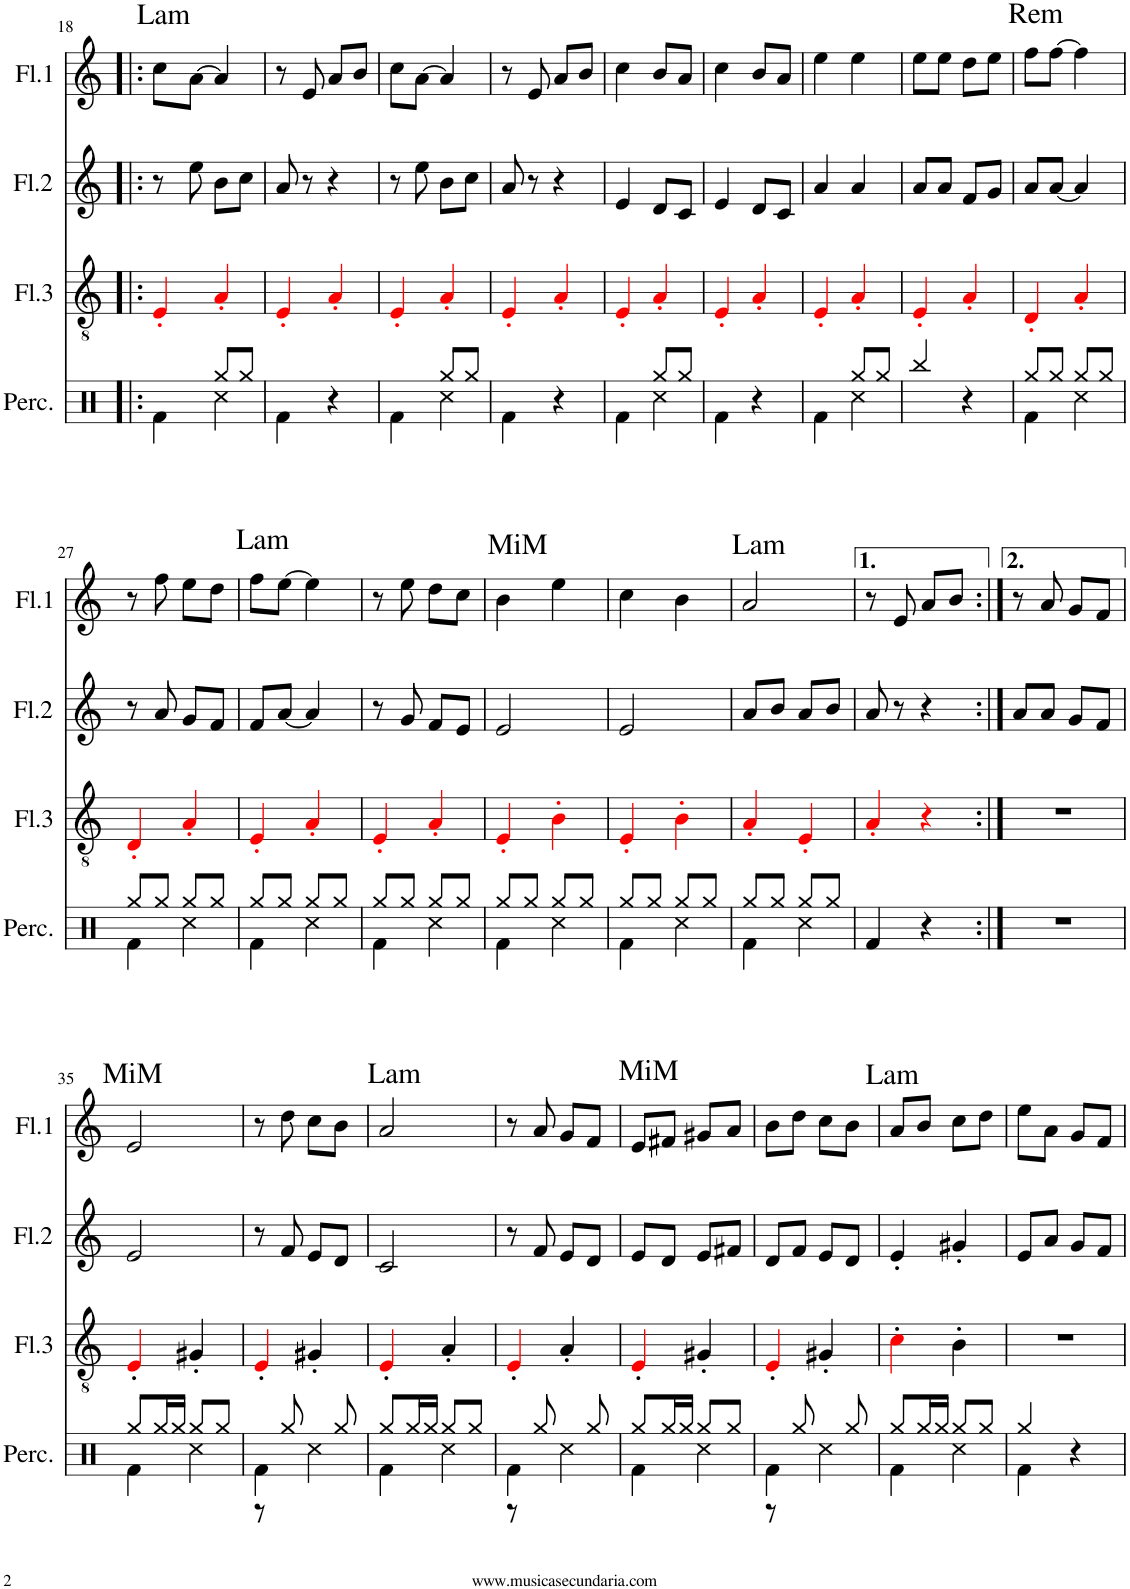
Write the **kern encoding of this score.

**kern	**kern	**kern	**kern
*part4	*part3	*part2	*part1
*staff4	*staff3	*staff2	*staff1
*I"Percusión	*I"Flauta Tenor	*I"Flauta 2	*I"Flauta 1
*I'Perc.	*I'Fl.3	*I'Fl.2	*I'Fl.1
!!LO:PB:g=z
*clefX	*clefGv2	*clefG2	*clefG2
*k[]	*k[]	*k[]	*k[]
*M2/4	*M2/4	*M2/4	*M2/4
=18!|:	=18!|:	=18!|:	=18!|:
*^	*	*	*
!	!	!	!	!LO:TX:a:t=Lam
4Rf\	4ryy	4E'i/	8r	8cc\L
.	.	.	8ee\	[8a\J
4Rcc\	8Rgg/L	4A'i/	8b\L	4a/]
.	8Rgg/J	.	8cc\J	.
*v	*v	*	*	*
=19	=19	=19	=19
4Rf\	4E'i/	8a/	8r
.	.	8r	8e/
4r	4A'i/	4r	8a/L
.	.	.	8b/J
=20	=20	=20	=20
*^	*	*	*
4Rf\	4ryy	4E'i/	8r	8cc\L
.	.	.	8ee\	[8a\J
4Rcc\	8Rgg/L	4A'i/	8b\L	4a/]
.	8Rgg/J	.	8cc\J	.
*v	*v	*	*	*
=21	=21	=21	=21
4Rf\	4E'i/	8a/	8r
.	.	8r	8e/
4r	4A'i/	4r	8a/L
.	.	.	8b/J
=22	=22	=22	=22
*^	*	*	*
4Rf\	4ryy	4E'i/	4e/	4cc\
4Rcc\	8Rgg/L	4A'i/	8d/L	8b/L
.	8Rgg/J	.	8c/J	8a/J
*v	*v	*	*	*
=23	=23	=23	=23
4Rf\	4E'i/	4e/	4cc\
4r	4A'i/	8d/L	8b/L
.	.	8c/J	8a/J
=24	=24	=24	=24
*^	*	*	*
4Rf\	4ryy	4E'i/	4a/	4ee\
4Rcc\	8Rgg/L	4A'i/	4a/	4ee\
.	8Rgg/J	.	.	.
*v	*v	*	*	*
=25	=25	=25	=25
4Rbb/	4E'i/	8a/L	8ee\L
.	.	8a/J	8ee\J
4r	4A'i/	8f/L	8dd\L
.	.	8g/J	8ee\J
=26	=26	=26	=26
*^	*	*	*
!	!	!	!	!LO:TX:a:t=Rem
4Rf\	8Rgg/L	4D'i/	8a/L	8ff\L
.	8Rgg/J	.	[8a/J	[8ff\J
4Rcc\	8Rgg/L	4A'i/	4a/]	4ff\]
.	8Rgg/J	.	.	.
!!LO:LB:g=z
=27	=27	=27	=27	=27
4Rf\	8Rgg/L	4D'i/	8r	8r
.	8Rgg/J	.	8a/	8ff\
4Rcc\	8Rgg/L	4A'i/	8g/L	8ee\L
.	8Rgg/J	.	8f/J	8dd\J
=28	=28	=28	=28	=28
!	!	!	!	!LO:TX:a:t=Lam
4Rf\	8Rgg/L	4E'i/	8f/L	8ff\L
.	8Rgg/J	.	[8a/J	[8ee\J
4Rcc\	8Rgg/L	4A'i/	4a/]	4ee\]
.	8Rgg/J	.	.	.
=29	=29	=29	=29	=29
4Rf\	8Rgg/L	4E'i/	8r	8r
.	8Rgg/J	.	8g/	8ee\
4Rcc\	8Rgg/L	4A'i/	8f/L	8dd\L
.	8Rgg/J	.	8e/J	8cc\J
=30	=30	=30	=30	=30
!	!	!	!	!LO:TX:a:t=MiM
4Rf\	8Rgg/L	4E'i/	2e/	4b\
.	8Rgg/J	.	.	.
4Rcc\	8Rgg/L	4B'i\	.	4ee\
.	8Rgg/J	.	.	.
=31	=31	=31	=31	=31
4Rf\	8Rgg/L	4E'i/	2e/	4cc\
.	8Rgg/J	.	.	.
4Rcc\	8Rgg/L	4B'i\	.	4b\
.	8Rgg/J	.	.	.
=32	=32	=32	=32	=32
!	!	!	!	!LO:TX:a:t=Lam
4Rf\	8Rgg/L	4A'i/	8a/L	2a/
.	8Rgg/J	.	8b/J	.
4Rcc\	8Rgg/L	4E'i/	8a/L	.
.	8Rgg/J	.	8b/J	.
*v	*v	*	*	*
=33	=33	=33	=33
4Rf/	4A'i/	8a/	8r
.	.	8r	8e/
4r	4r	4r	8a/L
.	.	.	8b/J
=34:|!	=34:|!	=34:|!	=34:|!
2r	2r	8a/L	8r
.	.	8a/J	8a/
.	.	8g/L	8g/L
.	.	8f/J	8f/J
!!LO:LB:g=z
=35	=35	=35	=35
*^	*	*	*
!	!	!	!	!LO:TX:a:t=MiM
4Rf\	8Rgg/L	4E'i/	2e/	2e/
.	16Rgg/L	.	.	.
.	16Rgg/JJ	.	.	.
4Rcc\	8Rgg/L	4G#X'/	.	.
.	8Rgg/J	.	.	.
=36	=36	=36	=36	=36
4Rf\	8r	4E'i/	8r	8r
.	8Rgg/	.	8f/	8dd\
4Rcc\	8ryy	4G#X'/	8e/L	8cc\L
.	8Rgg/	.	8d/J	8b\J
=37	=37	=37	=37	=37
!	!	!	!	!LO:TX:a:t=Lam
4Rf\	8Rgg/L	4E'i/	2c/	2a/
.	16Rgg/L	.	.	.
.	16Rgg/JJ	.	.	.
4Rcc\	8Rgg/L	4A'/	.	.
.	8Rgg/J	.	.	.
=38	=38	=38	=38	=38
4Rf\	8r	4E'i/	8r	8r
.	8Rgg/	.	8f/	8a/
4Rcc\	8ryy	4A'/	8e/L	8g/L
.	8Rgg/	.	8d/J	8f/J
=39	=39	=39	=39	=39
!	!	!	!	!LO:TX:a:t=MiM
4Rf\	8Rgg/L	4E'i/	8e/L	8e/L
.	16Rgg/L	.	8d/J	8f#X/J
.	16Rgg/JJ	.	.	.
4Rcc\	8Rgg/L	4G#X'/	8e/L	8g#X/L
.	8Rgg/J	.	8f#X/J	8a/J
=40	=40	=40	=40	=40
4Rf\	8r	4E'i/	8d/L	8b\L
.	8Rgg/	.	8f/J	8dd\J
4Rcc\	8ryy	4G#X'/	8e/L	8cc\L
.	8Rgg/	.	8d/J	8b\J
=41	=41	=41	=41	=41
!	!	!	!	!LO:TX:a:t=Lam
4Rf\	8Rgg/L	4c'i\	4e'/	8a/L
.	16Rgg/L	.	.	8b/J
.	16Rgg/JJ	.	.	.
4Rcc\	8Rgg/L	4B'\	4g#X'/	8cc\L
.	8Rgg/J	.	.	8dd\J
=42	=42	=42	=42	=42
4Rf\	4Rgg/	2r	8e/L	8ee\L
.	.	.	8a/J	8a\J
4r	4ryy	.	8g/L	8g/L
.	.	.	8f/J	8f/J
*v	*v	*	*	*
=	=	=	=
*-	*-	*-	*-
